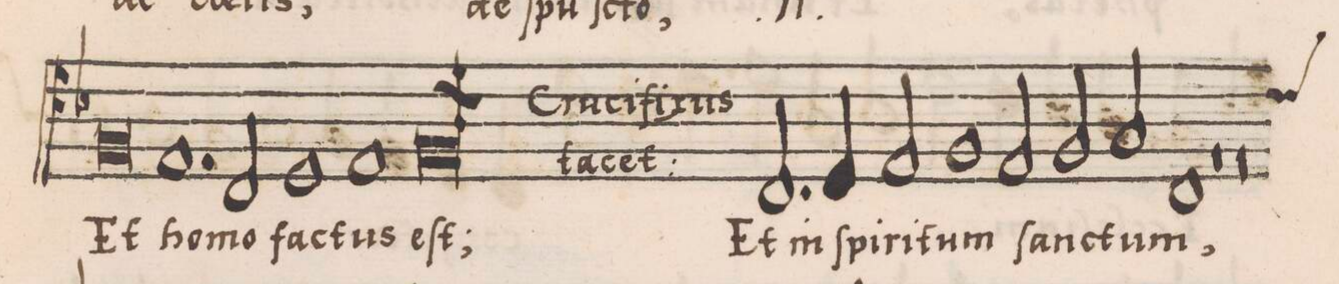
**kern	**text
*I"TENOR	*
*clefC4	*
*k[b-]	*
*met(C|)	*
*M2/1	*
0F	Et
=76-	=76-
1.E	ho-
2C/	-mo
=77-	=77-
1D	fac-
1E	-tus
=78-	=78-
0Fl	eſt;
=79-	=79-
0ryy	.
=80-	=80-
0ryy	.
=81-	=81-
0ryy	.
=82-	=82-
0ryy	.
=83-	=83-
0ryy	.
=84-	=84-
0ryy	.
=85-	=85-
0ryy	.
=86-	=86-
0ryy	.
=87-	=87-
0ryy	.
=88-	=88-
0ryy	.
=89-	=89-
0ryy	.
=90-	=90-
0ryy	.
=91-	=91-
0ryy	.
=92-	=92-
0ryy	.
=93-	=93-
0ryy	.
=94-	=94-
0ryy	.
=95-	=95-
0ryy	.
=96-	=96-
0ryy	.
=97-	=97-
0ryy	.
=98-	=98-
0ryy	.
=99-	=99-
0ryy	.
=100-	=100-
0ryy	.
=101-	=101-
0ryy	.
=102-	=102-
0ryy	.
=103-	=103-
0ryy	.
=104-	=104-
0ryy	.
=105-	=105-
0ryy	.
=106-	=106-
0ryy	.
=107-	=107-
0ryy	.
=108-	=108-
0ryy	.
=109-	=109-
0ryy	.
=110-	=110-
0ryy	.
=111-	=111-
0ryy	.
=112-	=112-
0ryy	.
=113-	=113-
0ryy	.
=114-	=114-
0ryy	.
=115-	=115-
0ryy	.
=116-	=116-
0ryy	.
=117-	=117-
0ryy	.
=118-	=118-
0ryy	.
=119-	=119-
0ryy	.
=120-	=120-
0ryy	.
=121-	=121-
0ryy	.
=122-	=122-
0ryy	.
=123-	=123-
0ryy	.
=124-	=124-
0ryy	.
=125-	=125-
0ryy	.
=126-	=126-
2.C/	Et
4D/	in
2E/	ſpi-
1F/	-ri-
=127-	=127-
2E/	-tum
2F/	ſanc-
2G/	-tum,
=128-	=128-
1C	.
1r	.
=129-	=129-
0r	.
*custos:c	*
=130-	=130-
*-	*-
